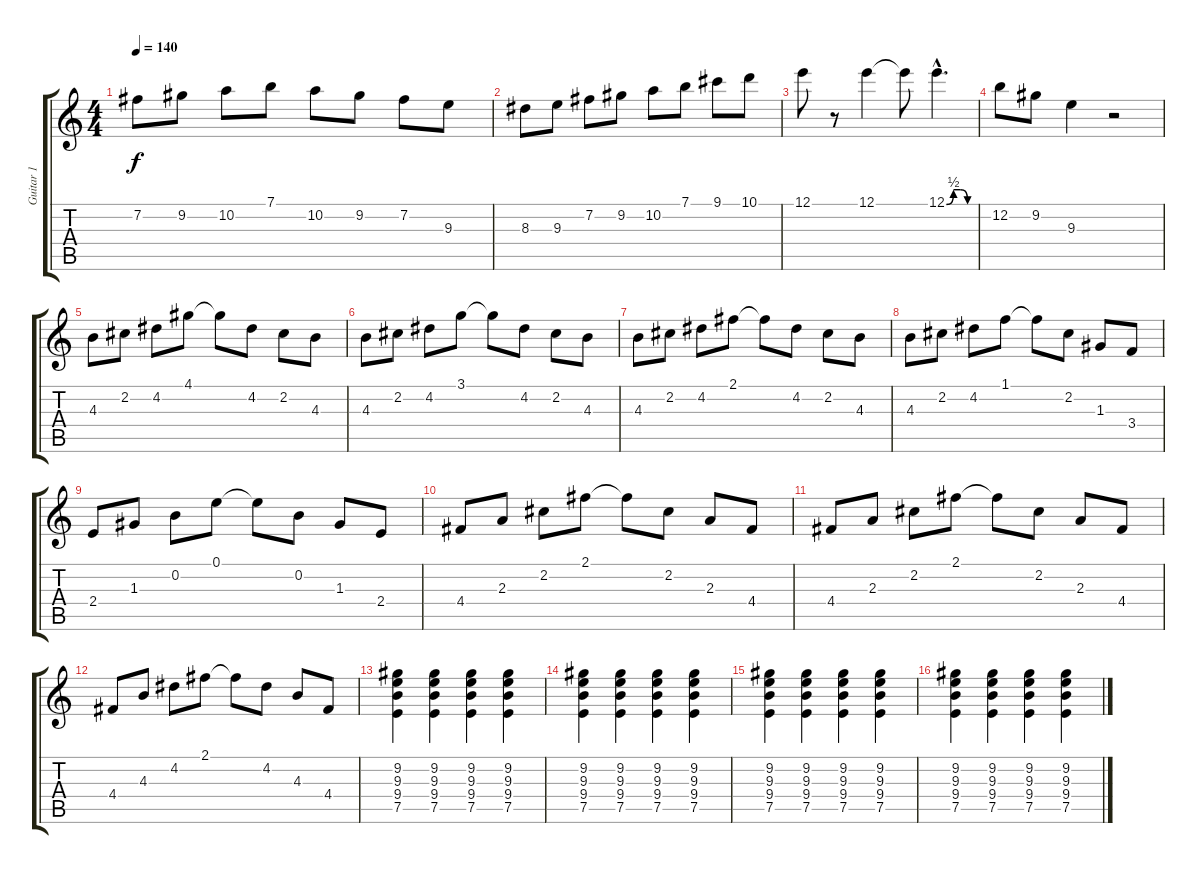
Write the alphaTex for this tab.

\track ("Guitar 1" "Guitar 1") {instrument overdrivenguitar}
\staff {score tabs}
\tuning (E4 B3 G3 D3 A2 E2) {hide}
\ts (4 4)
\tempo 140
\clef g2
\ks c
7.2.8{dy f} 9.2.8 10.2.8 7.1.8 10.2.8 9.2.8 7.2.8 9.3.8 |
8.3.8 9.3.8 7.2.8 9.2.8 10.2.8 7.1.8 9.1.8 10.1.8 |
12.1.8 r.8 12.1.4 12.1{t}.8 12.1{be (custom 0 0 15 2 30 2 45 0 60 0) hac}.4{d} |
12.2.8 9.2.8 9.3.4 r.2 |
4.3.8 2.2.8 4.2.8 4.1.8 4.1{t}.8 4.2.8 2.2.8 4.3.8 |
4.3.8 2.2.8 4.2.8 3.1.8 3.1{t}.8 4.2.8 2.2.8 4.3.8 |
4.3.8 2.2.8 4.2.8 2.1.8 2.1{t}.8 4.2.8 2.2.8 4.3.8 |
4.3.8 2.2.8 4.2.8 1.1.8 1.1{t}.8 2.2.8 1.3.8 3.4.8 |
2.4.8 1.3.8 0.2.8 0.1.8 0.1{t}.8 0.2.8 1.3.8 2.4.8 |
4.4.8 2.3.8 2.2.8 2.1.8 2.1{t}.8 2.2.8 2.3.8 4.4.8 |
4.4.8 2.3.8 2.2.8 2.1.8 2.1{t}.8 2.2.8 2.3.8 4.4.8 |
4.4.8 4.3.8 4.2.8 2.1.8 2.1{t}.8 4.2.8 4.3.8 4.4.8 |
(9.2 9.3 9.4 7.5).4 (9.2 9.3 9.4 7.5).4 (9.2 9.3 9.4 7.5).4 (9.2 9.3 9.4 7.5).4 |
(9.2 9.3 9.4 7.5).4 (9.2 9.3 9.4 7.5).4 (9.2 9.3 9.4 7.5).4 (9.2 9.3 9.4 7.5).4 |
(9.2 9.3 9.4 7.5).4 (9.2 9.3 9.4 7.5).4 (9.2 9.3 9.4 7.5).4 (9.2 9.3 9.4 7.5).4 |
(9.2 9.3 9.4 7.5).4 (9.2 9.3 9.4 7.5).4 (9.2 9.3 9.4 7.5).4 (9.2 9.3 9.4 7.5).4
